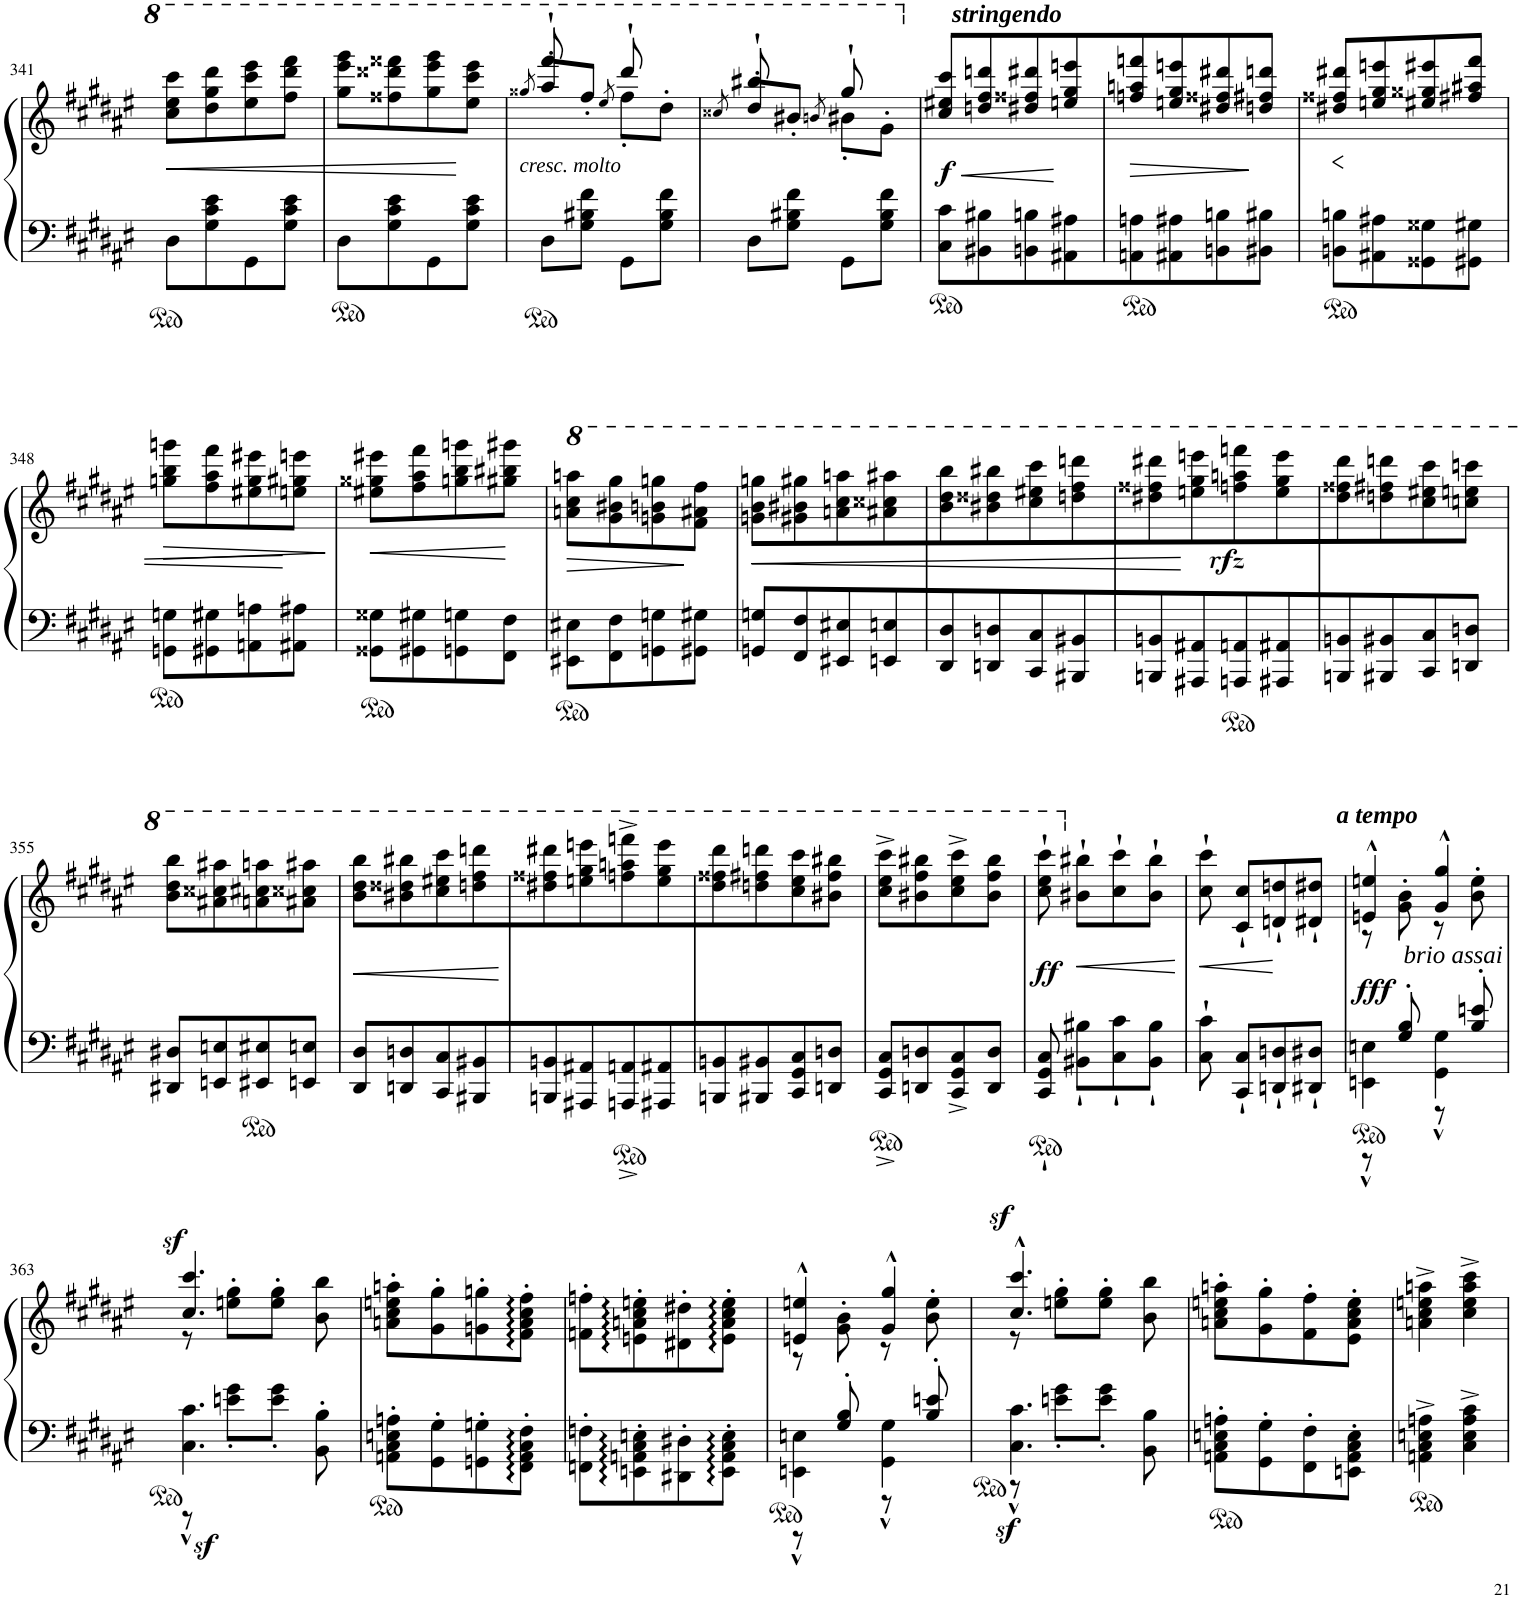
**kern	**kern	**dynam
*part1	*part1	*part1
*staff2	*staff1	*staff1/2
*I"Piano	*	*
*I'Pno	*	*
!!LO:PB:g=z
*clefF4	*clefG2	*
*k[f#c#g#d#a#e#]	*k[f#c#g#d#a#e#]	*
*M2/4	*M2/4	*
=341	=341	=341
!	!	!LO:HP:b
8D#\L	8ccc#\ 8eee#\ 8cccc#\L	<
8G#\ 8c#\ 8e#\	8ddd#\ 8ggg#\ 8dddd#\	.
8GG#\	8eee#\ 8cccc#\ 8eeee#\	.
8G#\ 8c#\ 8e#\J	8fff#\ 8dddd#\ 8ffff#\J	.
=342	=342	=342
8D#\L	8ggg#\ 8eeee#\ 8gggg#\L	.
8G#\ 8c#\ 8e#\	8fff##X\ 8dddd##X\ 8ffff##X\	.
8GG#\	8ggg#\ 8eeee#\ 8gggg#\	.
8G#\ 8c#\ 8e#\J	8eee#\ 8cccc#\ 8eeee#\J	[
=343	=343	=343
.	8qggg##X/	.
*	*^	*
!	!	!	!LO:DY:b
8D#\L	8aaa#'/L	8ffff#`/	other-dynamics
8G#\ 8B#X\ 8f#\J	8fff#'/J	8ryy	.
.	8qeee#/	.	.
8GG#\L	8fff#'\L	8dddd#`/	.
8G#\ 8B#\ 8f#\J	8ddd#'\J	8ryy	.
=344	=344	=344	=344
.	8qccc##X/	.	.
8D#\L	8ddd#'/L	8bbb#X`/	.
8G#\ 8B#X\ 8f#\J	8bb#X'/J	8ryy	.
.	8qbbn/	.	.
8GG#\L	8bb#X'\L	8ggg#`/	.
8G#\ 8B#\ 8f#\J	8gg#'\J	8ryy	.
=345	=345	=345	=345
!	!LO:TX:a:Bi:t=stringendo	!	!
!	!	!	!LO:HP:b
!	!	!	!LO:DY:n=1:b
*	*v	*v	*
8C#\ 8c#\L	8cc#/ 8ee#X/ 8ccc#/L	< f
8BB#X\ 8B#X\	8ddn/ 8ff#/ 8dddn/	.
8BBn\ 8Bn\	8dd#X/ 8ff##X/ 8ddd#X/	.
8AA#X\ 8A#X\	8een/ 8gg#/ 8eeen/	[
=346	=346	=346
!	!	!LO:HP:b
8AAn\ 8An\	8ffn/ 8aan/ 8fffn/	>
8AA#X\ 8A#X\	8een/ 8gg#/ 8eeen/	.
8BBn\ 8Bn\	8dd#X/ 8ff##X/ 8ddd#X/	.
8BB#X\ 8B#X\J	8ddn/ 8ff#X/ 8dddn/J	]
=347	=347	=347
!	!	!LO:HP:b
8BBn\ 8Bn\L	8dd#X/ 8ff##X/ 8ddd#X/L	<
8AA#X\ 8A#X\	8een/ 8gg#/ 8eeen/	.
8GG##X\ 8G##X\	8ee#X/ 8gg##X/ 8eee#X/	.
8GG#X\ 8G#X\J	8ff#X/ 8aa#X/ 8fff#/J	.
!!LO:LB:g=z
=348	=348	=348
!	!	!LO:HP:b
8GGn\ 8Gn\L	8ggn\ 8bb\ 8gggn\L	>
8GG#X\ 8G#X\	8ff#\ 8aa#\ 8fff#\	.
8AAn\ 8An\	8ee#X\ 8gg\ 8eee#X\	.
8AA#X\ 8A#X\J	8een\ 8gg#X\ 8eeen\J	[
.	.	]
=349	=349	=349
!	!	!LO:HP:b
8GG##X\ 8G##X\L	8ee#X\ 8gg##X\ 8eee#X\L	<
8GG#X\ 8G#X\	8ff#\ 8aa#\ 8fff#\	.
8GGn\ 8Gn\	8ggn\ 8bb\ 8gggn\	.
8FF#\ 8F#\J	8gg#X\ 8bb#X\ 8ggg#X\J	[
=350	=350	=350
!	!	!LO:HP:b
8EE#X\ 8E#X\L	8aan\ 8ccc#\ 8aaan\L	>
*	*8va	*
8FF#\ 8F#\	8gg#\ 8bb#X\ 8ggg#\	.
8GGn\ 8Gn\	8ggn\ 8bbn\ 8gggn\	.
8GG#X\ 8G#X\J	8ff#\ 8aa#X\ 8fff#\J	]
=351	=351	=351
!	!	!LO:HP:b
8GGn/ 8Gn/L	8ggn\ 8bb\ 8gggn\L	<
8FF#/ 8F#/	8gg#X\ 8bb#X\ 8ggg#X\	.
8EE#X/ 8E#X/	8aan\ 8ccc#\ 8aaan\	.
8EEn/ 8En/	8aa#X\ 8ccc##X\ 8aaa#X\	.
=352	=352	=352
8DD#/ 8D#/	8bb\ 8ddd#\ 8bbb\	.
8DDn/ 8Dn/	8bb#X\ 8ddd##X\ 8bbb#X\	.
8CC#/ 8C#/	8ccc#\ 8eee#X\ 8cccc#\	.
8BBB#X/ 8BB#X/	8dddn\ 8fff#\ 8ddddn\	.
=353	=353	=353
8BBBn/ 8BBn/	8ddd#X\ 8fff##X\ 8dddd#X\	.
8AAA#X/ 8AA#X/	8eeen\ 8ggg#\ 8eeeen\	[
!	!	!LO:DY:b
8AAAn/ 8AAn/	8fffn\ 8aaan\ 8ffffn\	rfz
8AAA#X/ 8AA#X/	8eee\ 8ggg#\ 8eeee\	.
=354	=354	=354
8BBBn/ 8BBn/	8ddd#\ 8fff##X\ 8dddd#\	.
8BBB#X/ 8BB#X/	8dddn\ 8fff#X\ 8ddddn\	.
8CC#/ 8C#/	8ccc#\ 8eee#X\ 8cccc#\	.
8DDn/ 8Dn/J	8cccn\ 8eeen\ 8ccccn\J	.
!!LO:LB:g=z
=355	=355	=355
8DD#X/ 8D#X/L	8bb\ 8ddd#\ 8bbb\L	.
8EEn/ 8En/	8aa#X\ 8ccc##X\ 8aaa#X\	.
8EE#X/ 8E#X/	8aan\ 8ccc#X\ 8aaan\	.
8EEn/ 8En/J	8aa#X\ 8ccc##X\ 8aaa#X\J	.
=356	=356	=356
!	!	!LO:HP:b
8DD#/ 8D#/L	8bb\ 8ddd#\ 8bbb\L	<
8DDn/ 8Dn/	8bb#X\ 8ddd##X\ 8bbb#X\	.
8CC#/ 8C#/	8ccc#\ 8eee#X\ 8cccc#\	.
8BBB#X/ 8BB#X/	8dddn\ 8fff#\ 8ddddn\	.
.	.	[
=357	=357	=357
8BBBn/ 8BBn/	8ddd#X\ 8fff##X\ 8dddd#X\	.
8AAA#X/ 8AA#X/	8eeen\ 8ggg#\ 8eeeen\	.
8AAAn/^ 8AAn/^	8fffn\^ 8aaan\^ 8ffffn\^	.
8AAA#X/ 8AA#X/	8eee\ 8ggg#\ 8eeee\	.
=358	=358	=358
8BBBn/ 8BBn/	8ddd#\ 8fff##X\ 8dddd#\	.
8BBB#X/ 8BB#X/	8dddn\ 8fff#X\ 8ddddn\	.
8CC#/ 8GG#/ 8C#/	8ccc#\ 8eee#\ 8cccc#\	.
8DDn/ 8Dn/J	8bb#X\ 8fff#\ 8bbb#X\J	.
=359	=359	=359
8CC#/^ 8GG#/^ 8C#/^L	8ccc#\^ 8eee#\^ 8cccc#\^L	.
8DDn/ 8Dn/	8bb#X\ 8fff#\ 8bbb#X\	.
8CC#/^ 8GG#/^ 8C#/^	8ccc#\^ 8eee#\^ 8cccc#\^	.
8DD/ 8D/J	8bb#\ 8fff#\ 8bbb#\J	.
=360	=360	=360
!	!	!LO:DY:b
8CC#/` 8GG#/` 8C#/`	8ccc#\` 8eee#\` 8cccc#\`	ff
*	*X8va	*
!	!	!LO:HP:b
8BB#X\`< 8B#X\`<L	8b#X\` 8bb#X\`L	<
8C#\`< 8c#\`<	8cc#\` 8ccc#\`	.
8BB#\`< 8B#\`<J	8b#\` 8bb#\`J	.
.	.	[
=361	=361	=361
!	!	!LO:HP:b
8C#\` 8c#\`	8cc#\` 8ccc#\`	<
8CC#/` 8C#/`L	8c#/` 8cc#/`L	.
8DDn/` 8Dn/`	8dn/` 8ddn/`	.
8DD#X/` 8D#X/`J	8d#X/` 8dd#X/`J	[
=362	=362	=362
*^	*^	*
!	!	!LO:TX:a:Bi:t=a tempo	!	!
!	!	!LO:TX:b:i:t=brio assai	!	!
!	!	!	!	!LO:DY:a=2
4EEn\^^ 4En\^^	8r	4en/^^ 4een/^^	8r	fff
.	8G#/' 8B/'	.	8g#\'> 8b\'>	.
4GG#\^^ 4G#\^^	8r	4g#/^^ 4gg#/^^	8ryy	.
.	8B/' 8en/'	.	8b\'> 8ee\'>	.
!!LO:LB:g=z	!!
=363	=363	=363	=363	=363
!	!	!	!	!LO:DY:b=2
!	!	!	!	!LO:DY:n=1:a
4.C#\^^ 4.c#\^^	8r	4.cc#/ 4.ccc#/	8r	sf sf
.	8en\' 8g#\'L	.	8een\'> 8gg#\'>L	.
.	8e\' 8g#\'J	.	8ee\'> 8gg#\'>J	.
8BB\'> 8B\'>	8ryy	8b\ 8bb\	8ryy	.
*v	*v	*	*	*
*	*v	*v	*
=364	=364	=364
8AAn\' 8C#\' 8En\' 8An\'L	8an\' 8cc#\' 8een\' 8aan\'L	.
8GG#\' 8G#\'	8g#\' 8gg#\'	.
8GGn\' 8Gn\'	8gn\' 8ggn\'	.
8FF#\' 8AA\' 8C#\' 8F#\'J	8f#\' 8a\' 8cc#\' 8ff#\'J	.
=365	=365	=365
8FFn\' 8Fn\'L	8fn\' 8ffn\'L	.
8EEn\' 8AAn\' 8C#\' 8En\'	8en\' 8an\' 8cc#\' 8een\'	.
8DD#X\' 8D#X\'	8d#X\' 8dd#X\'	.
8EE\' 8AA\' 8C#\' 8E\'J	8e\' 8a\' 8cc#\' 8ee\'J	.
=366	=366	=366
*^	*^	*
4EEn\^^ 4En\^^	8r	4en/^^ 4een/^^	8r	.
.	8G#/' 8B/'	.	8g#\'> 8b\'>	.
4GG#\^^ 4G#\^^	8r	4g#/^^ 4gg#/^^	8ryy	.
.	8B/' 8en/'	.	8b\'> 8ee\'>	.
=367	=367	=367	=367	=367
!	!	!	!	!LO:DY:b=2
!	!	!	!	!LO:DY:n=1:a
4.C#\^^ 4.c#\^^	8r	4.cc#/^^ 4.ccc#/^^	8r	sf sf
.	8en\' 8g#\'L	.	8een\'> 8gg#\'>L	.
.	8e\' 8g#\'J	.	8ee\'> 8gg#\'>J	.
8BB\ 8B\	8ryy	8b\ 8bb\	8ryy	.
*v	*v	*	*	*
*	*v	*v	*
=368	=368	=368
8AAn\' 8C#\' 8En\' 8An\'L	8an\' 8cc#\' 8een\' 8aan\'L	.
8GG#\' 8G#\'	8g#\' 8gg#\'	.
8FF#\' 8F#\'	8f#\' 8ff#\'	.
8EEn\' 8AA\' 8C#\' 8E\'J	8e#\' 8a\' 8cc#\' 8ee\'J	.
=369	=369	=369
4AAn\^ 4C#\^ 4En\^ 4An\^	4an\^ 4cc#\^ 4een\^ 4aan\^	.
4C#\^ 4E\^ 4A\^ 4c#\^	4cc#\^ 4ee\^ 4aa\^ 4ccc#\^	.
=	=	=
*-	*-	*-
